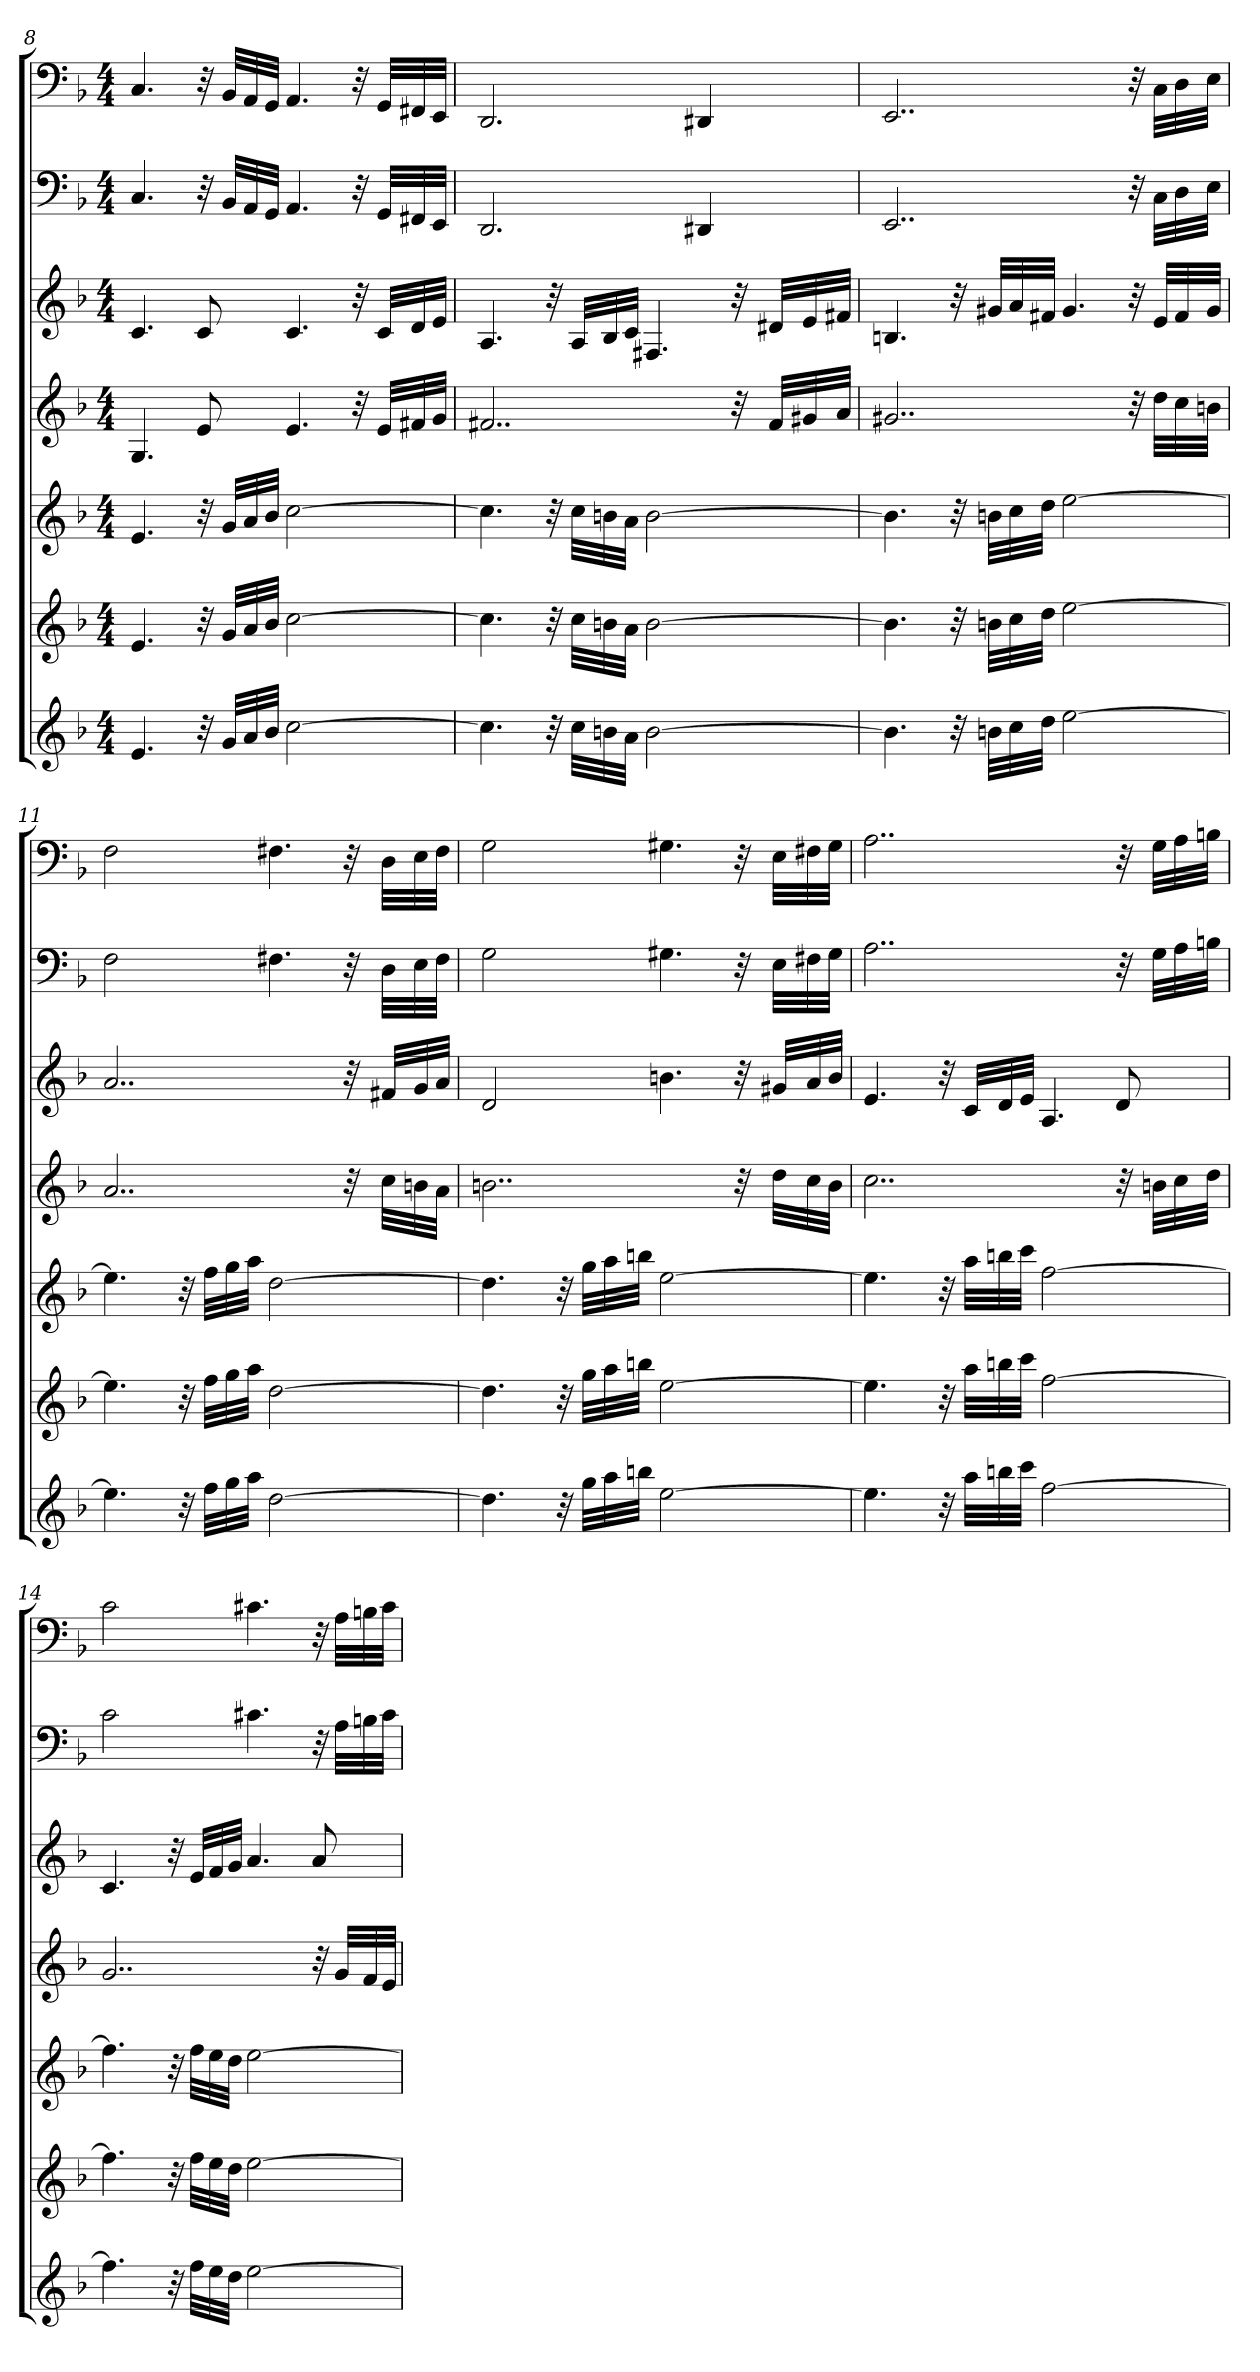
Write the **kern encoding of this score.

**kern	**kern	**kern	**kern	**kern	**kern	**kern
*part7	*part6	*part5	*part4	*part3	*part2	*part1
*staff7	*staff6	*staff5	*staff4	*staff3	*staff2	*staff1
*k[b-]	*k[b-]	*k[b-]	*k[b-]	*k[b-]	*k[b-]	*k[b-]
*d:	*d:	*d:	*d:	*d:	*d:	*d:
*M4/4	*M4/4	*M4/4	*M4/4	*M4/4	*M4/4	*M4/4
=8	=8	=8	=8	=8	=8	=8
4.e	4.e	4.e	4.G	4.c	4.C	4.C
32r	32r	32r	8e	8c	32r	32r
32gLLL	32gLLL	32gLLL	.	.	32BB-LLL	32BB-LLL
32a	32a	32a	.	.	32AA	32AA
32b-JJJ	32b-JJJ	32b-JJJ	.	.	32GGJJJ	32GGJJJ
[2cc	[2cc	[2cc	4.e	4.c	4.AA	4.AA
.	.	.	32r	32r	32r	32r
.	.	.	32eLLL	32cLLL	32GGLLL	32GGLLL
.	.	.	32f#X	32d	32FF#X	32FF#X
.	.	.	32gJJJ	32eJJJ	32EEJJJ	32EEJJJ
=9	=9	=9	=9	=9	=9	=9
4.cc]	4.cc]	4.cc]	2..f#X	4.A	2.DD	2.DD
32r	32r	32r	.	32r	.	.
32ccLLL	32ccLLL	32ccLLL	.	32ALLL	.	.
32bn	32bn	32bn	.	32B-	.	.
32aJJJ	32aJJJ	32aJJJ	.	32cJJJ	.	.
[2b	[2b	[2b	.	4.F#X	.	.
.	.	.	.	.	4DD#X	4DD#X
.	.	.	32r	32r	.	.
.	.	.	32f#LLL	32d#XLLL	.	.
.	.	.	32g#X	32e	.	.
.	.	.	32aJJJ	32f#XJJJ	.	.
=10	=10	=10	=10	=10	=10	=10
4.b]	4.b]	4.b]	2..g#X	4.Bn	2..EE	2..EE
32r	32r	32r	.	32r	.	.
32bnLLL	32bnLLL	32bnLLL	.	32g#XLLL	.	.
32cc	32cc	32cc	.	32a	.	.
32ddJJJ	32ddJJJ	32ddJJJ	.	32f#XJJJ	.	.
[2ee	[2ee	[2ee	.	4.g#	.	.
.	.	.	32r	32r	32r	32r
.	.	.	32ddLLL	32eLLL	32CLLL	32CLLL
.	.	.	32cc	32f#	32D	32D
.	.	.	32bnJJJ	32g#JJJ	32EJJJ	32EJJJ
=11	=11	=11	=11	=11	=11	=11
4.ee]	4.ee]	4.ee]	2..a	2..a	2F	2F
32r	32r	32r	.	.	.	.
32ffLLL	32ffLLL	32ffLLL	.	.	.	.
32gg	32gg	32gg	.	.	.	.
32aaJJJ	32aaJJJ	32aaJJJ	.	.	.	.
[2dd	[2dd	[2dd	.	.	4.F#X	4.F#X
.	.	.	32r	32r	32r	32r
.	.	.	32ccLLL	32f#XLLL	32DLLL	32DLLL
.	.	.	32bn	32g	32E	32E
.	.	.	32aJJJ	32aJJJ	32F#JJJ	32F#JJJ
=12	=12	=12	=12	=12	=12	=12
4.dd]	4.dd]	4.dd]	2..bn	2d	2G	2G
32r	32r	32r	.	.	.	.
32ggLLL	32ggLLL	32ggLLL	.	.	.	.
32aa	32aa	32aa	.	.	.	.
32bbnJJJ	32bbnJJJ	32bbnJJJ	.	.	.	.
[2ee	[2ee	[2ee	.	4.bn	4.G#X	4.G#X
.	.	.	32r	32r	32r	32r
.	.	.	32ddLLL	32g#XLLL	32ELLL	32ELLL
.	.	.	32cc	32a	32F#X	32F#X
.	.	.	32bJJJ	32bJJJ	32G#JJJ	32G#JJJ
=13	=13	=13	=13	=13	=13	=13
4.ee]	4.ee]	4.ee]	2..cc	4.e	2..A	2..A
32r	32r	32r	.	32r	.	.
32aaLLL	32aaLLL	32aaLLL	.	32cLLL	.	.
32bbn	32bbn	32bbn	.	32d	.	.
32cccJJJ	32cccJJJ	32cccJJJ	.	32eJJJ	.	.
[2ff	[2ff	[2ff	.	4.A	.	.
.	.	.	32r	8d	32r	32r
.	.	.	32bnLLL	.	32GLLL	32GLLL
.	.	.	32cc	.	32A	32A
.	.	.	32ddJJJ	.	32BnJJJ	32BnJJJ
=14	=14	=14	=14	=14	=14	=14
4.ff]	4.ff]	4.ff]	2..g	4.c	2c	2c
32r	32r	32r	.	32r	.	.
32ffLLL	32ffLLL	32ffLLL	.	32eLLL	.	.
32ee	32ee	32ee	.	32f	.	.
32ddJJJ	32ddJJJ	32ddJJJ	.	32gJJJ	.	.
[2ee	[2ee	[2ee	.	4.a	4.c#X	4.c#X
.	.	.	32r	8a	32r	32r
.	.	.	32gLLL	.	32ALLL	32ALLL
.	.	.	32f	.	32Bn	32Bn
.	.	.	32eJJJ	.	32c#JJJ	32c#JJJ
=	=	=	=	=	=	=
*-	*-	*-	*-	*-	*-	*-
